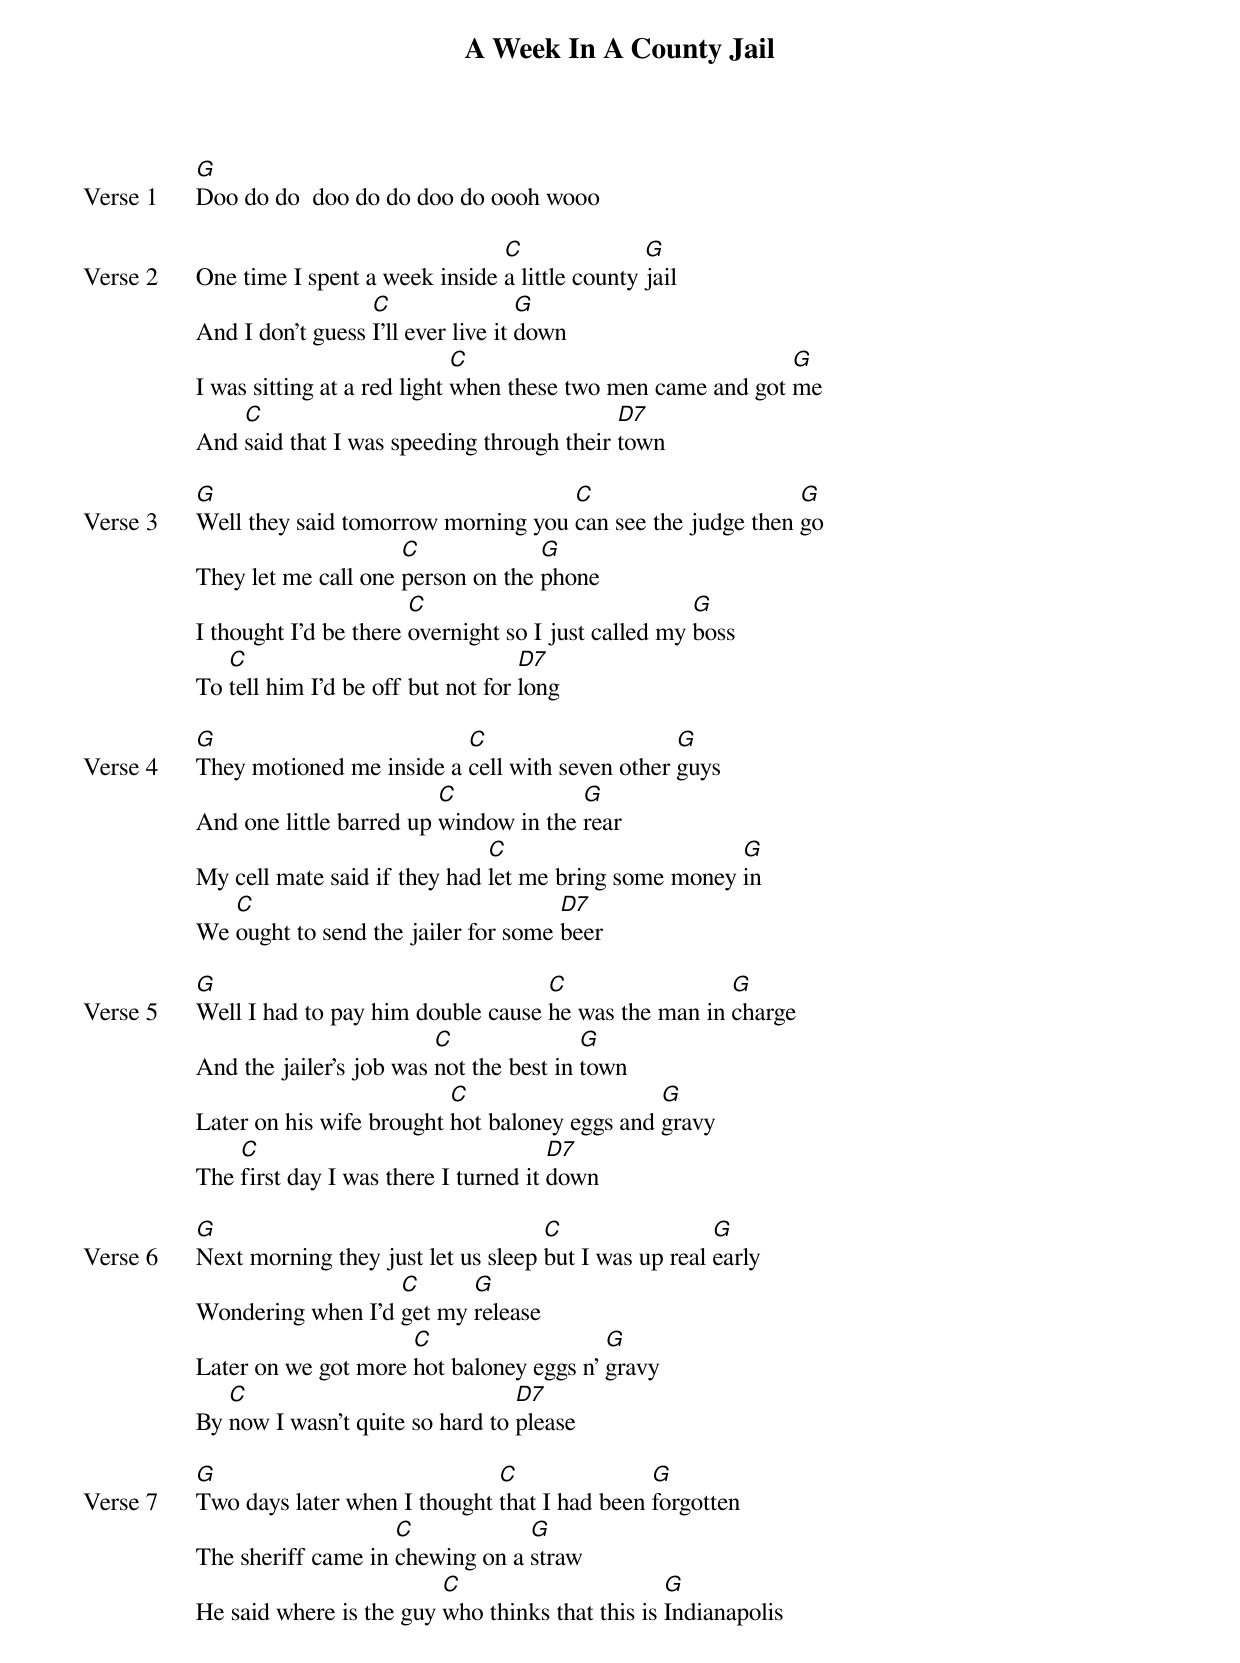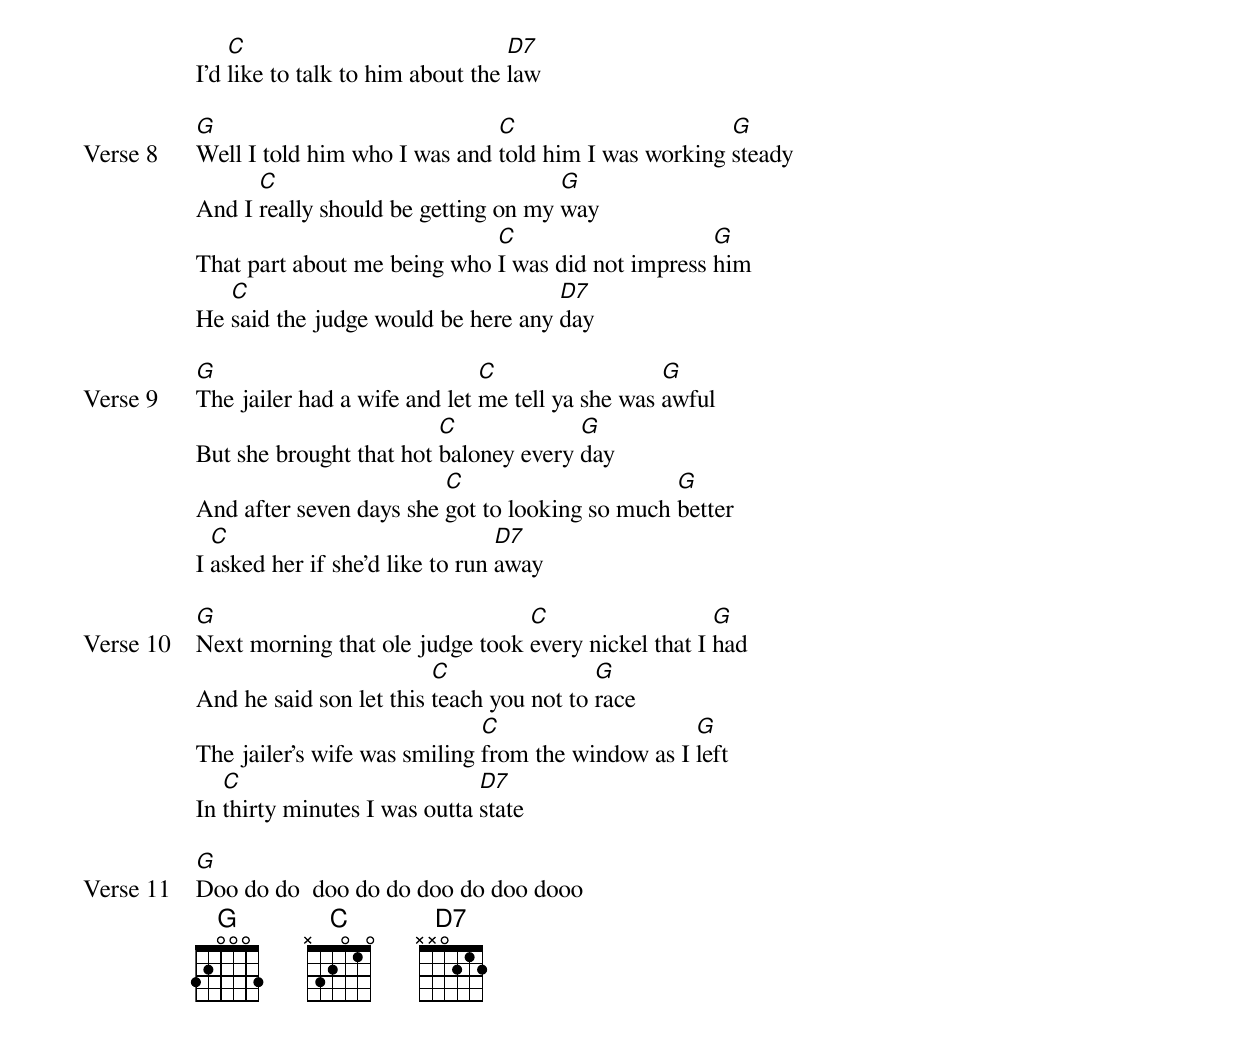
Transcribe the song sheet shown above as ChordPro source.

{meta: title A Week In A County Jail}
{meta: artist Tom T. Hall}
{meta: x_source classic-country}
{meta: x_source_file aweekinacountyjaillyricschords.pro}
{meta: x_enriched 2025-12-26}

{start_of_verse: Verse 1}
[G]Doo do do  doo do do doo do oooh wooo
{end_of_verse}

{start_of_verse: Verse 2}
One time I spent a week inside [C]a little county [G]jail
And I don't guess [C]I'll ever live it [G]down
I was sitting at a red light [C]when these two men came and got [G]me
And [C]said that I was speeding through their [D7]town
{end_of_verse}

{start_of_verse: Verse 3}
[G]Well they said tomorrow morning you [C]can see the judge then [G]go
They let me call one [C]person on the [G]phone
I thought I'd be there [C]overnight so I just called my [G]boss
To [C]tell him I'd be off but not for [D7]long
{end_of_verse}

{start_of_verse: Verse 4}
[G]They motioned me inside a [C]cell with seven other [G]guys
And one little barred up [C]window in the [G]rear
My cell mate said if they had [C]let me bring some money [G]in
We [C]ought to send the jailer for some [D7]beer
{end_of_verse}

{start_of_verse: Verse 5}
[G]Well I had to pay him double cause [C]he was the man in [G]charge
And the jailer's job was [C]not the best in [G]town
Later on his wife brought [C]hot baloney eggs and [G]gravy
The [C]first day I was there I turned it [D7]down
{end_of_verse}

{start_of_verse: Verse 6}
[G]Next morning they just let us sleep [C]but I was up real [G]early
Wondering when I'd [C]get my [G]release
Later on we got more [C]hot baloney eggs n' [G]gravy
By [C]now I wasn't quite so hard to [D7]please
{end_of_verse}

{start_of_verse: Verse 7}
[G]Two days later when I thought [C]that I had been [G]forgotten
The sheriff came in [C]chewing on a [G]straw
He said where is the guy [C]who thinks that this is [G]Indianapolis
I'd [C]like to talk to him about the [D7]law
{end_of_verse}

{start_of_verse: Verse 8}
[G]Well I told him who I was and [C]told him I was working [G]steady
And I [C]really should be getting on my [G]way
That part about me being who [C]I was did not impress [G]him
He [C]said the judge would be here any [D7]day
{end_of_verse}

{start_of_verse: Verse 9}
[G]The jailer had a wife and let [C]me tell ya she was [G]awful
But she brought that hot [C]baloney every [G]day
And after seven days she [C]got to looking so much [G]better
I [C]asked her if she'd like to run [D7]away
{end_of_verse}

{start_of_verse: Verse 10}
[G]Next morning that ole judge took [C]every nickel that I [G]had
And he said son let this [C]teach you not to [G]race
The jailer's wife was smiling [C]from the window as I [G]left
In [C]thirty minutes I was outta [D7]state
{end_of_verse}

{start_of_verse: Verse 11}
[G]Doo do do  doo do do doo do doo dooo
{end_of_verse}
